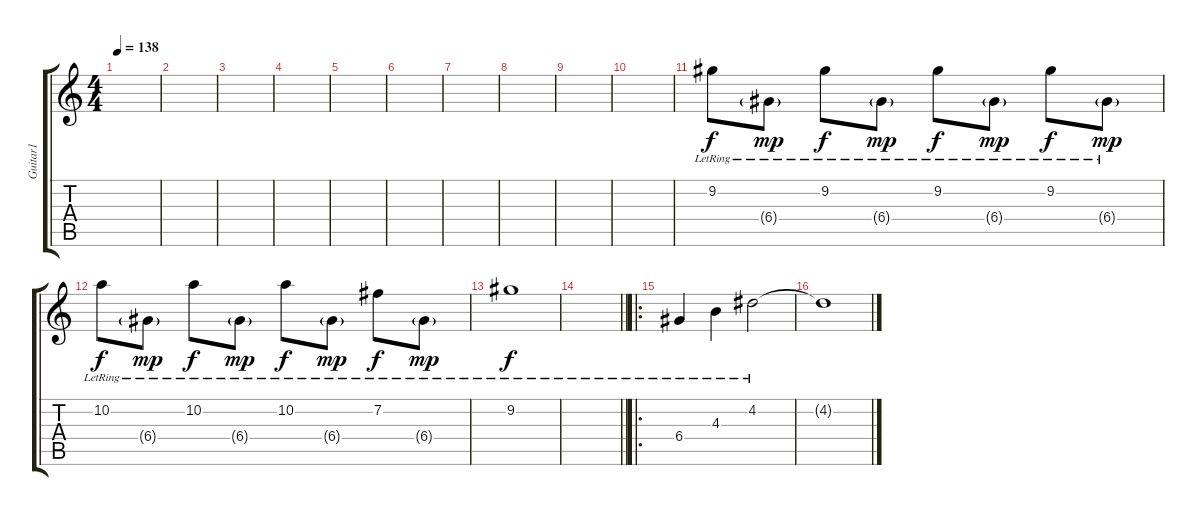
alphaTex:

\track ("Guitar1" "Guitar1") {instrument electricguitarclean}
\staff {score tabs}
\tuning (E4 B3 G3 D3 A2 E2) {hide}
\ts (4 4)
\tempo 138
\clef g2
\ks c
|
|
|
|
|
|
|
|
|
|
9.2{lr}.8 6.4{g lr}.8{dy mp} 9.2{lr}.8{dy f} 6.4{g lr}.8{dy mp} 9.2{lr}.8{dy f} 6.4{g lr}.8{dy mp} 9.2{lr}.8{dy f} 6.4{g lr}.8{dy mp} |
10.2{lr}.8{dy f} 6.4{g lr}.8{dy mp} 10.2{lr}.8{dy f} 6.4{g lr}.8{dy mp} 10.2{lr}.8{dy f} 6.4{g lr}.8{dy mp} 7.2{lr}.8{dy f} 6.4{g lr}.8{dy mp} |
9.2{lr}.1{dy f} |
\barLineRight lightlight
|
\ro
6.4{lr}.4 4.3{lr}.4 4.2{lr}.2 |
4.2{t}.1
